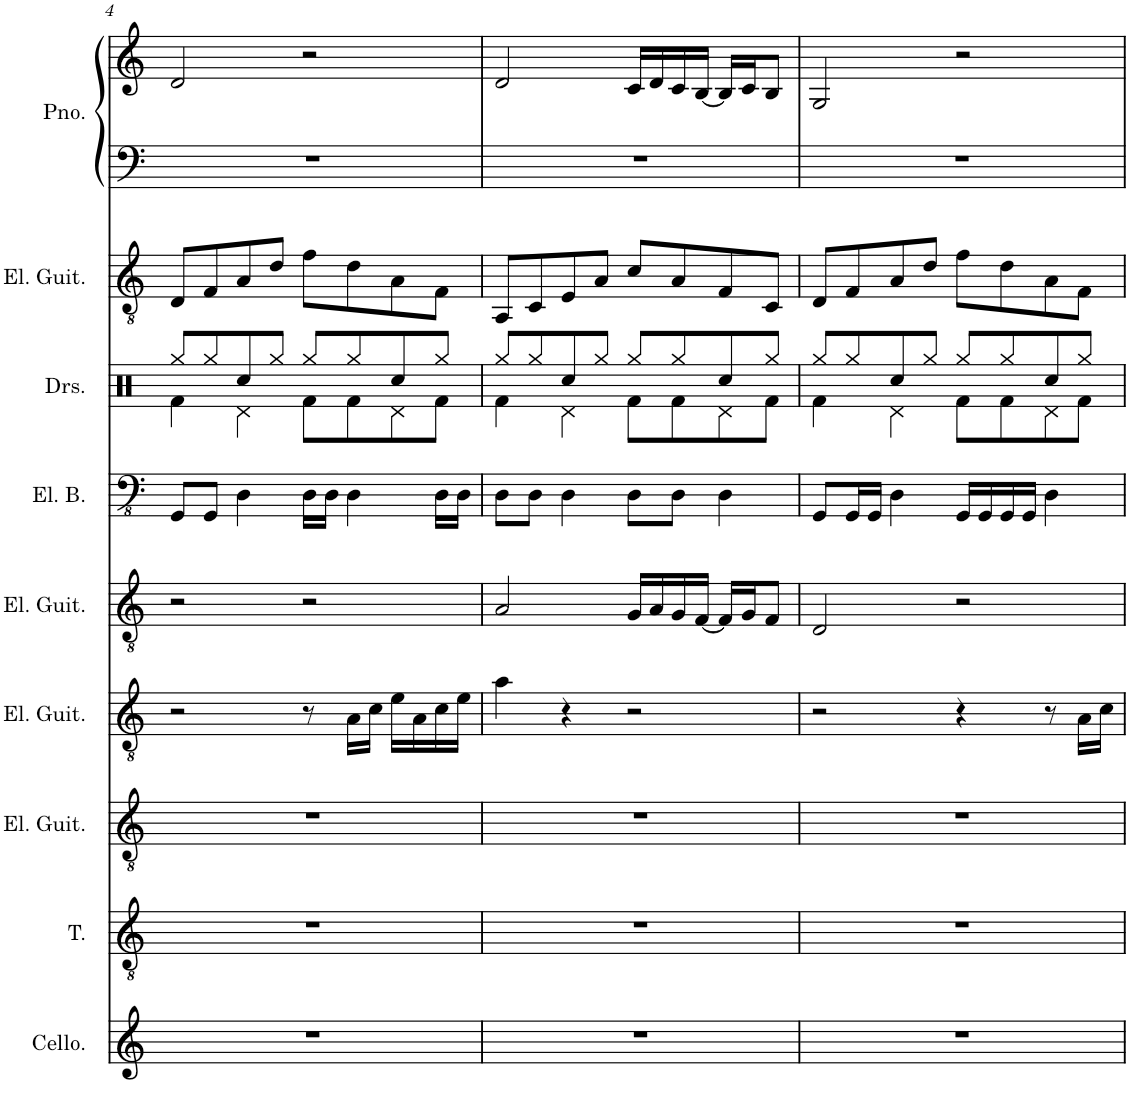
**kern	**kern	**kern	**kern	**kern	**kern	**kern	**kern	**kern	**kern
*part9	*part8	*part7	*part6	*part5	*part4	*part3	*part2	*part1	*part1
*staff10	*staff9	*staff8	*staff7	*staff6	*staff5	*staff4	*staff3	*staff2	*staff1
*I"Cello	*I"Tenor	*I"Electric Guitar	*I"Electric Guitar	*I"Electric Guitar	*I"Electric Bass	*I"Drumset	*I"Electric Guitar	*I"Piano	*
*I'Cello.	*I'T.	*I'El. Guit.	*I'El. Guit.	*I'El. Guit.	*I'El. B.	*I'Drs.	*I'El. Guit.	*I'Pno.	*
!!LO:PB:g=z
*clefG2	*clefGv2	*clefGv2	*clefGv2	*clefGv2	*clefFv4	*clefX	*clefGv2	*clefF4	*clefG2
*k[]	*k[]	*k[]	*k[]	*k[]	*k[]	*k[]	*k[]	*k[]	*k[]
*M4/4	*M4/4	*M4/4	*M4/4	*M4/4	*M4/4	*M4/4	*M4/4	*M4/4	*M4/4
=4	=4	=4	=4	=4	=4	=4	=4	=4	=4
*	*	*	*	*	*	*^	*	*	*
1r	1r	1r	2r	2r	8GGG/L	8Rgg/L	4Rf\	8D/L	1r	2d/
.	.	.	.	.	8GGG/J	8Rgg/	.	8F/	.	.
.	.	.	.	.	4DD\	8Rcc/	4Rd\	8A/	.	.
.	.	.	.	.	.	8Rgg/J	.	8d/J	.	.
.	.	.	8r	2r	16DD\LL	8Rgg/L	8Rf\L	8f\L	.	2r
.	.	.	.	.	16DD\JJ	.	.	.	.	.
.	.	.	16A\LL	.	4DD\	8Rgg/	8Rf\	8d\	.	.
.	.	.	16c\JJ	.	.	.	.	.	.	.
.	.	.	16e\LL	.	.	8Rcc/	8Rd\	8A\	.	.
.	.	.	16A\	.	.	.	.	.	.	.
.	.	.	16c\	.	16DD\LL	8Rgg/J	8Rf\J	8F\J	.	.
.	.	.	16e\JJ	.	16DD\JJ	.	.	.	.	.
=5	=5	=5	=5	=5	=5	=5	=5	=5	=5	=5
1r	1r	1r	4a\	2A/	8DD\L	8Rgg/L	4Rf\	8AA/L	1r	2d/
.	.	.	.	.	8DD\J	8Rgg/	.	8C/	.	.
.	.	.	4r	.	4DD\	8Rcc/	4Rd\	8E/	.	.
.	.	.	.	.	.	8Rgg/J	.	8A/J	.	.
.	.	.	2r	16G/LL	8DD\L	8Rgg/L	8Rf\L	8c/L	.	16c/LL
.	.	.	.	16A/	.	.	.	.	.	16d/
.	.	.	.	16G/	8DD\J	8Rgg/	8Rf\	8A/	.	16c/
.	.	.	.	[16F/JJ	.	.	.	.	.	[16B/JJ
.	.	.	.	16F/LL]	4DD\	8Rcc/	8Rd\	8F/	.	16B/LL]
.	.	.	.	16G/J	.	.	.	.	.	16c/J
.	.	.	.	8F/J	.	8Rgg/J	8Rf\J	8C/J	.	8B/J
=6	=6	=6	=6	=6	=6	=6	=6	=6	=6	=6
1r	1r	1r	2r	2D/	8GGG/L	8Rgg/L	4Rf\	8D/L	1r	2G/
.	.	.	.	.	16GGG/L	8Rgg/	.	8F/	.	.
.	.	.	.	.	16GGG/JJ	.	.	.	.	.
.	.	.	.	.	4DD\	8Rcc/	4Rd\	8A/	.	.
.	.	.	.	.	.	8Rgg/J	.	8d/J	.	.
.	.	.	4r	2r	16GGG/LL	8Rgg/L	8Rf\L	8f\L	.	2r
.	.	.	.	.	16GGG/	.	.	.	.	.
.	.	.	.	.	16GGG/	8Rgg/	8Rf\	8d\	.	.
.	.	.	.	.	16GGG/JJ	.	.	.	.	.
.	.	.	8r	.	4DD\	8Rcc/	8Rd\	8A\	.	.
.	.	.	16A\LL	.	.	8Rgg/J	8Rf\J	8F\J	.	.
.	.	.	16c\JJ	.	.	.	.	.	.	.
*	*	*	*	*	*	*v	*v	*	*	*
=	=	=	=	=	=	=	=	=	=
*-	*-	*-	*-	*-	*-	*-	*-	*-	*-
